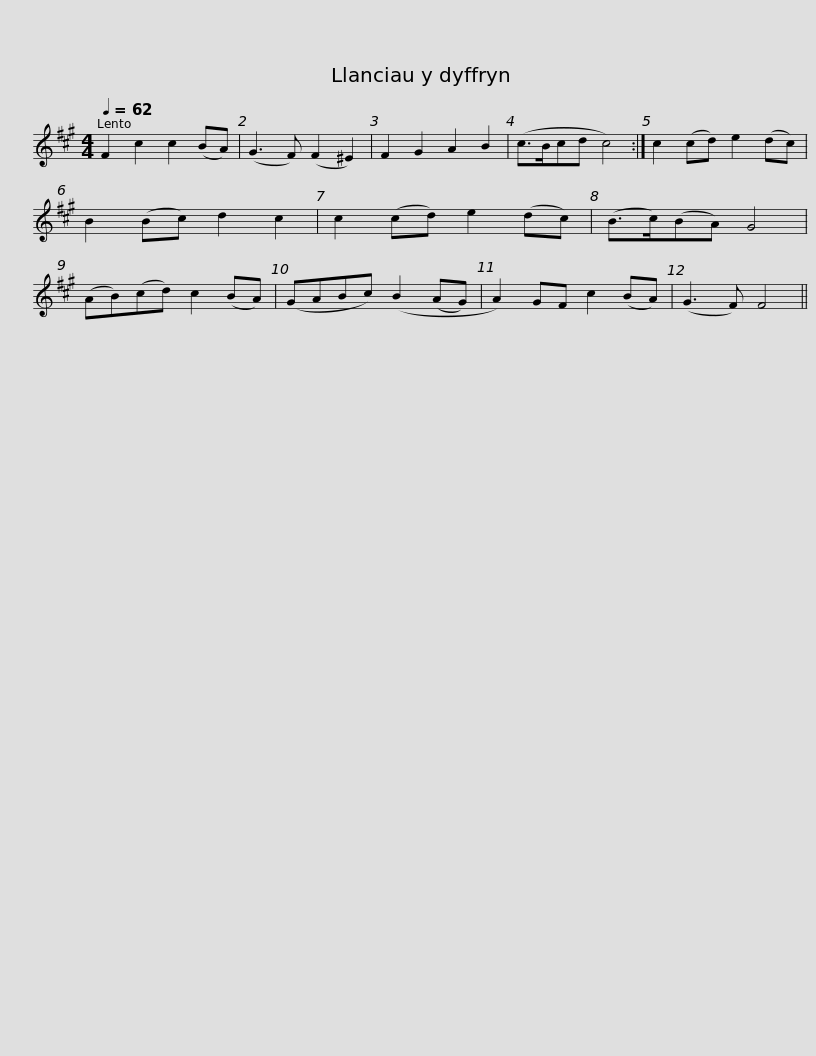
X:1
L:1/8
Q:1/4=62
M:4/4
I:linebreak $
K:F#min
V:1 treble
V:1
 F2 c2 c2 (BA) | (G3 F) (F2 ^E2) | F2 G2 A2 B2 | (c>Bcd c4) :| c2 (cd) e2 (dc) | %5
 B2 (Bc) d2 c2 | c2 (cd) e2 (dc) |$ (B>c)(BA) G4 | (AB)(cd) c2 (BA) | (GABc) (B2 (AG) | %10
 A2) GF c2 (BA) | (G3 F) F4 || %12
